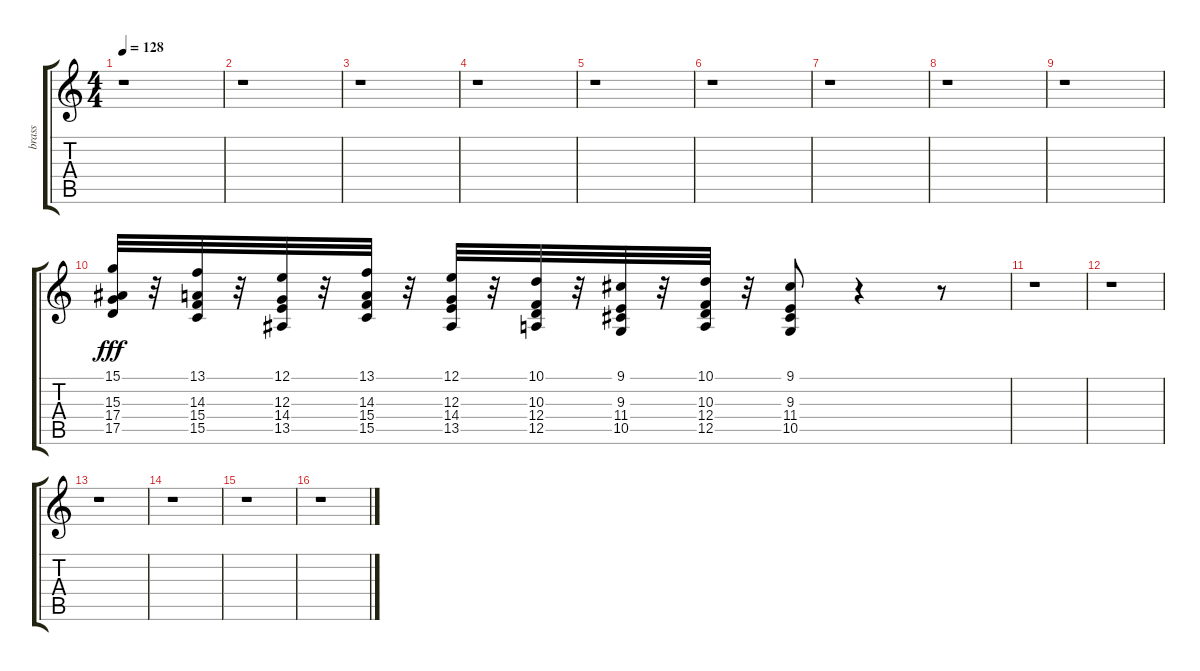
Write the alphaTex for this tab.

\track ("brass" "brass") {instrument brasssection}
\staff {score tabs}
\tuning (E4 B3 G3 D3 A2 E2) {hide}
\ts (4 4)
\tempo 128
\clef g2
\ks c
r.1{dy fff} |
r.1 |
r.1 |
r.1 |
r.1 |
r.1 |
r.1 |
r.1 |
r.1 |
(15.1 15.3 17.4 17.5).32 r.32 (13.1 14.3 15.4 15.5).32 r.32 (12.1 12.3 14.4 13.5).32 r.32 (13.1 14.3 15.4 15.5).32 r.32 (12.1 12.3 14.4 13.5).32 r.32 (10.1 10.3 12.4 12.5).32 r.32 (9.1 9.3 11.4 10.5).32 r.32 (10.1 10.3 12.4 12.5).32 r.32 (9.1 9.3 11.4 10.5).8 r.4 r.8 |
r.1 |
r.1 |
r.1 |
r.1 |
r.1 |
r.1
